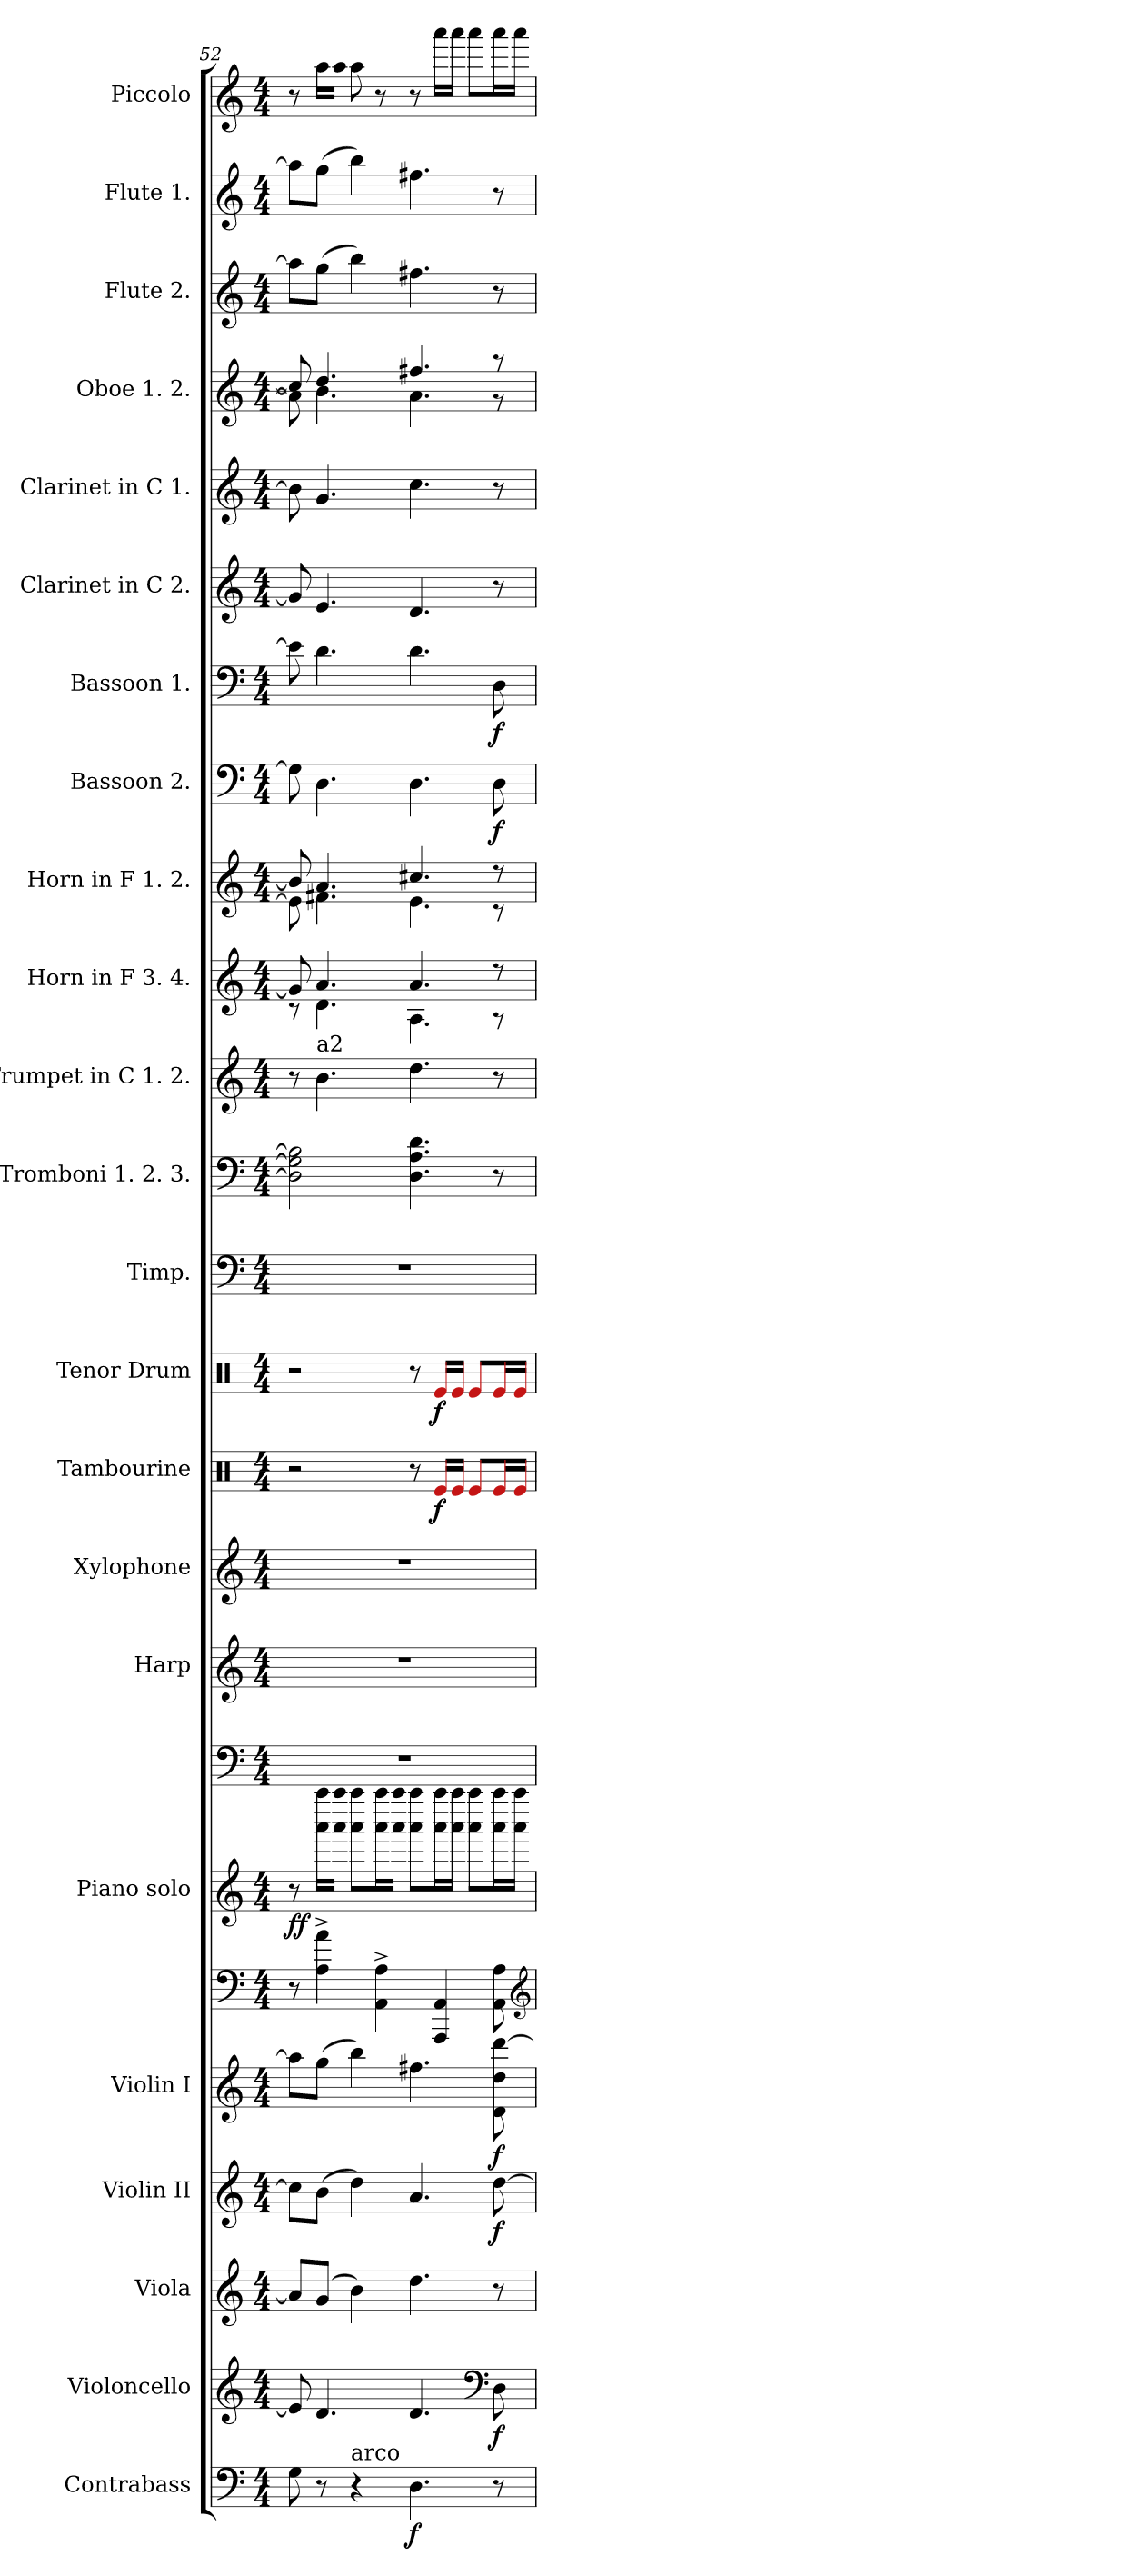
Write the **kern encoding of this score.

**kern	**dynam	**kern	**dynam	**kern	**kern	**dynam	**kern	**dynam	**kern	**kern	**dynam	**kern	**kern	**kern	**kern	**dynam	**kern	**dynam	**kern	**kern	**kern	**kern	**kern	**kern	**dynam	**kern	**dynam	**kern	**kern	**kern	**kern	**kern	**kern
*part25	*part25	*part24	*part24	*part23	*part22	*part22	*part21	*part21	*part20	*part19	*part19	*part18	*part17	*part16	*part15	*part15	*part14	*part14	*part13	*part12	*part11	*part10	*part9	*part8	*part8	*part7	*part7	*part6	*part5	*part4	*part3	*part2	*part1
*staff25	*staff25	*staff24	*staff24	*staff23	*staff22	*staff22	*staff21	*staff21	*staff20	*staff19	*staff19	*staff18	*staff17	*staff16	*staff15	*staff15	*staff14	*staff14	*staff13	*staff12	*staff11	*staff10	*staff9	*staff8	*staff8	*staff7	*staff7	*staff6	*staff5	*staff4	*staff3	*staff2	*staff1
*I"Contrabass	*	*I"Violoncello	*	*I"Viola	*I"Violin II	*	*I"Violin I	*	*	*I"Piano solo	*	*	*I"Harp	*I"Xylophone	*I"Tambourine	*	*I"Tenor Drum	*	*I"Timp.	*I"Tromboni 1. 2. 3.	*I"Trumpet in C 1. 2.	*I"Horn in F 3. 4.	*I"Horn in F 1. 2.	*I"Bassoon 2.	*	*I"Bassoon 1.	*	*I"Clarinet in C 2.	*I"Clarinet in C 1.	*I"Oboe 1. 2.	*I"Flute 2.	*I"Flute 1.	*I"Piccolo
*I'Cb.	*	*I'Vc.	*	*I'Vla.	*I'Vln. II	*	*I'Vln. I	*	*	*I'Pno.	*	*	*I'Hp.	*I'Xyl.	*I'Tbrine.	*	*I'T.Drum	*	*I'Timp	*I'Trb.1.2.3.	*I'Trp.1.2.	*I'Hn.3.4.	*I'Hn.1.2.	*I'Bsn.2.	*	*I'Bsn.1.	*	*I'Cl.2.	*I'Cl.1.	*I'Ob.1.2.	*I'Fl.2.	*I'Fl.1.	*I'Picc.
*clefF4	*	*clefG2	*	*clefG2	*clefG2	*	*clefG2	*	*clefF4	*clefG2	*	*clefF4	*clefG2	*clefG2	*clefX	*	*clefX	*	*clefF4	*clefF4	*clefG2	*clefG2	*clefG2	*clefF4	*	*clefF4	*	*clefG2	*clefG2	*clefG2	*clefG2	*clefG2	*clefG2
*ITrd7c12	*	*	*	*	*	*	*	*	*	*	*	*	*	*	*	*	*	*	*	*	*	*ITrd4c7	*ITrd4c7	*	*	*	*	*	*	*	*	*	*ITrd-7c-12
*k[]	*	*k[]	*	*k[]	*k[]	*	*k[]	*	*k[]	*k[]	*	*k[]	*k[]	*k[]	*k[]	*	*k[]	*	*k[]	*k[]	*k[]	*k[b-]	*	*k[]	*	*k[]	*	*k[]	*k[]	*k[]	*k[]	*k[]	*k[]
*C:	*	*C:	*	*C:	*C:	*	*C:	*	*C:	*C:	*	*C:	*C:	*C:	*C:	*	*C:	*	*C:	*C:	*C:	*F:	*	*C:	*	*C:	*	*C:	*C:	*C:	*C:	*C:	*C:
*M4/4	*	*M4/4	*	*M4/4	*M4/4	*	*M4/4	*	*M4/4	*M4/4	*	*M4/4	*M4/4	*M4/4	*M4/4	*	*M4/4	*	*M4/4	*M4/4	*M4/4	*M4/4	*M4/4	*M4/4	*	*M4/4	*	*M4/4	*M4/4	*M4/4	*M4/4	*M4/4	*M4/4
=52	=52	=52	=52	=52	=52	=52	=52	=52	=52	=52	=52	=52	=52	=52	=52	=52	=52	=52	=52	=52	=52	=52	=52	=52	=52	=52	=52	=52	=52	=52	=52	=52	=52
*	*	*	*	*	*	*	*	*	*	*	*	*	*	*	*	*	*	*	*	*	*	*^	*^	*	*	*	*	*	*	*^	*	*	*
8GG	.	8e]	.	8aL]	8cc#L]	.	8aaL]	.	8r	8r	ff	1r	1r	1r	2r	.	2r	.	1r	2D] 2G] 2B]	8r	8c]	8r	8e]	8A]	8G]	.	8e]	.	8g]	8b]	8cc#]	8a]	8aaL]	8aaL]	8r
!	!	!	!	!	!	!	!	!	!	!	!	!	!	!	!	!	!	!	!	!	!LO:TX:a:t=a2	!	!	!	!	!	!	!	!	!	!	!	!	!	!	!
8r	.	4.d	.	(8gJ	(8bJ	.	(8ggJ	.	4A^ 4a^	16aaa 16aaaaLL	.	.	.	.	.	.	.	.	.	.	4.b	4.d	4.G	4.d	4.Bn	4.D	.	4.d	.	4.e	4.g	4.dd	4.b	(8ggJ	(8ggJ	16aaaLL
.	.	.	.	.	.	.	.	.	.	16aaa 16aaaaJJ	.	.	.	.	.	.	.	.	.	.	.	.	.	.	.	.	.	.	.	.	.	.	.	.	.	16aaaJJ
!LO:TX:a:t=arco	!	!	!	!	!	!	!	!	!	!	!	!	!	!	!	!	!	!	!	!	!	!	!	!	!	!	!	!	!	!	!	!	!	!	!	!
4r	.	.	.	4b)	4dd)	.	4bb)	.	.	8aaa 8aaaaL	.	.	.	.	.	.	.	.	.	.	.	.	.	.	.	.	.	.	.	.	.	.	.	4bb)	4bb)	8aaa
.	.	.	.	.	.	.	.	.	4AA^ 4A^	16aaa 16aaaaL	.	.	.	.	.	.	.	.	.	.	.	.	.	.	.	.	.	.	.	.	.	.	.	.	.	8r
.	.	.	.	.	.	.	.	.	.	16aaa 16aaaaJJ	.	.	.	.	.	.	.	.	.	.	.	.	.	.	.	.	.	.	.	.	.	.	.	.	.	.
4.DD	f	4.d	.	4.dd	4.a	.	4.ff#X	.	.	8aaa 8aaaaL	.	.	.	.	8r	.	8r	.	.	4.D 4.A 4.d	4.dd	4.d	4.D	4.f#X	4.A	4.D	.	4.d	.	4.d	4.cc	4.ff#X	4.a	4.ff#X	4.ff#X	8r
.	.	.	.	.	.	.	.	.	4AAA 4AA	16aaa 16aaaaL	.	.	.	.	16eLL	f	16eLL	f	.	.	.	.	.	.	.	.	.	.	.	.	.	.	.	.	.	16aaaaLL
.	.	.	.	.	.	.	.	.	.	16aaa 16aaaaJJ	.	.	.	.	16eJJ	.	16eJJ	.	.	.	.	.	.	.	.	.	.	.	.	.	.	.	.	.	.	16aaaaJJ
.	.	.	.	.	.	.	.	.	.	8aaa 8aaaaL	.	.	.	.	8eL	.	8eL	.	.	.	.	.	.	.	.	.	.	.	.	.	.	.	.	.	.	8aaaaL
*	*	*clefF4	*	*	*	*	*	*	*	*	*	*	*	*	*	*	*	*	*	*	*	*	*	*	*	*	*	*	*	*	*	*	*	*	*	*
8r	.	8Di	f	8r	[8dd	f	8d 8dd [8dddi	f	8AA 8A	16aaa 16aaaaL	.	.	.	.	16eL	.	16eL	.	.	8r	8r	8r	8r	8r	8r	8Di	f	8Di	f	8r	8r	8r	8r	8r	8r	16aaaaL
.	.	.	.	.	.	.	.	.	.	16aaa 16aaaaJJ	.	.	.	.	16eJJ	.	16eJJ	.	.	.	.	.	.	.	.	.	.	.	.	.	.	.	.	.	.	16aaaaJJ
*	*	*	*	*	*	*	*	*	*	*	*	*	*	*	*	*	*	*	*	*	*	*v	*v	*	*	*	*	*	*	*	*	*v	*v	*	*	*
*	*	*	*	*	*	*	*	*	*	*	*	*	*	*	*	*	*	*	*	*	*	*	*v	*v	*	*	*	*	*	*	*	*	*	*
*	*	*	*	*	*	*	*	*	*clefG2	*	*	*	*	*	*	*	*	*	*	*	*	*	*	*	*	*	*	*	*	*	*	*	*
=	=	=	=	=	=	=	=	=	=	=	=	=	=	=	=	=	=	=	=	=	=	=	=	=	=	=	=	=	=	=	=	=	=
*-	*-	*-	*-	*-	*-	*-	*-	*-	*-	*-	*-	*-	*-	*-	*-	*-	*-	*-	*-	*-	*-	*-	*-	*-	*-	*-	*-	*-	*-	*-	*-	*-	*-
